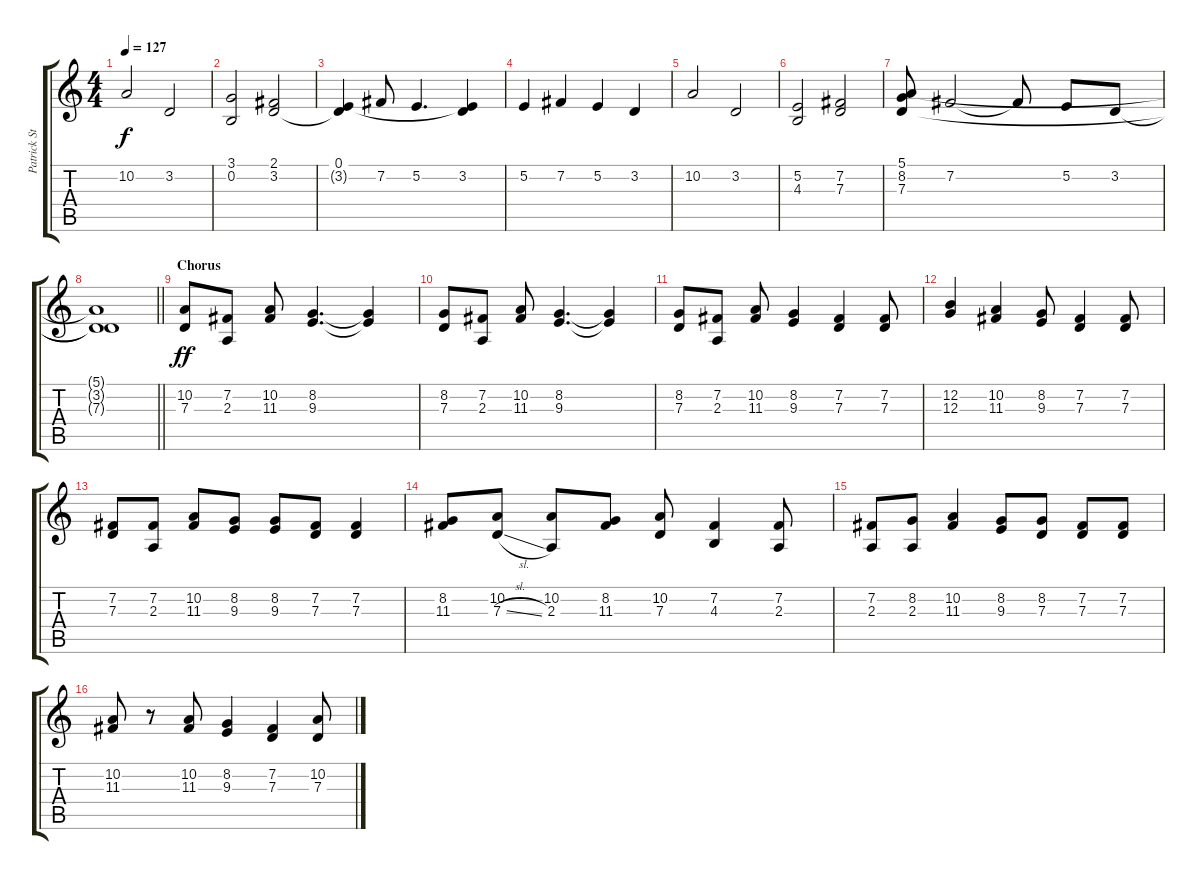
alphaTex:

\track ("Patrick Stump (Vocals)" "Patrick St") {instrument violin}
\staff {score tabs}
\tuning (E4 B3 G3 D3 A2 E2) {hide}
\ts (4 4)
\tempo 127
\clef g2
\ks c
10.2.2{dy f} 3.2.2 |
(3.1 0.2).2 (2.1 3.2).2 |
(0.1 3.2{t}).4 7.2.8 5.2.4{d} (0.1{t} 3.2).4 |
5.2.4 7.2.4 5.2.4 3.2.4 |
10.2.2 3.2.2 |
(5.2 4.3).2 (7.2 7.3).2 |
(5.1 8.2 7.3).8 7.2.2 7.2{t}.8 5.2.8 3.2.8 |
\barLineRight lightlight
(5.1{t} 3.2{t} 7.3{t}).1 |
\section ("" "Chorus")
(10.2 7.3).8{dy ff} (7.2 2.3).8 (10.2 11.3).8 (8.2 9.3).4{d} (8.2{t} 9.3{t}).4 |
(8.2 7.3).8 (7.2 2.3).8 (10.2 11.3).8 (8.2 9.3).4{d} (8.2{t} 9.3{t}).4 |
(8.2 7.3).8 (7.2 2.3).8 (10.2 11.3).8 (8.2 9.3).4 (7.2 7.3).4 (7.2 7.3).8 |
(12.2 12.3).4 (10.2 11.3).4 (8.2 9.3).8 (7.2 7.3).4 (7.2 7.3).8 |
(7.2 7.3).8 (7.2 2.3).8 (10.2 11.3).8 (8.2 9.3).8 (8.2 9.3).8 (7.2 7.3).8 (7.2 7.3).4 |
(8.2 11.3).8 (10.2 7.3{sl}).8 (10.2 2.3).8 (8.2 11.3).8 (10.2 7.3).8 (7.2 4.3).4 (7.2 2.3).8 |
(7.2 2.3).8 (8.2 2.3).8 (10.2 11.3).4 (8.2 9.3).8 (8.2 7.3).8 (7.2 7.3).8 (7.2 7.3).8 |
(10.2 11.3).8 r.8 (10.2 11.3).8 (8.2 9.3).4 (7.2 7.3).4 (10.2 7.3).8
